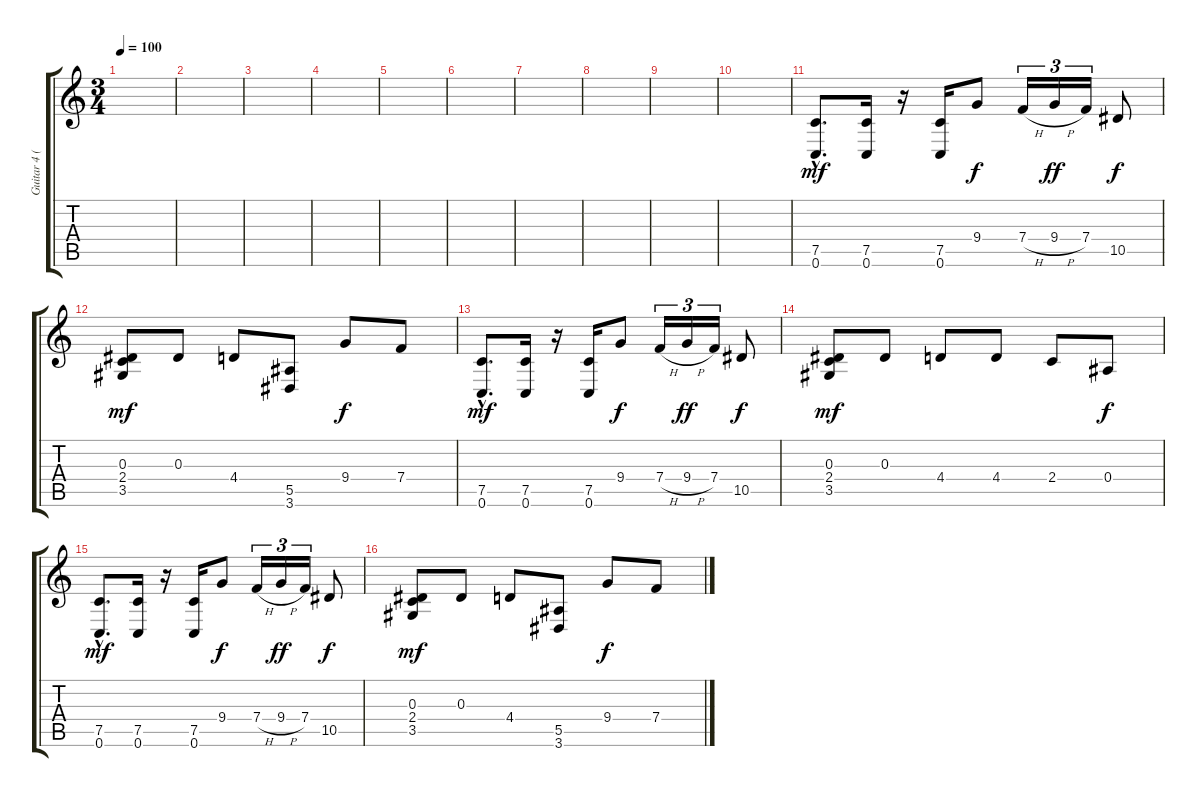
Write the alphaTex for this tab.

\track ("Guitar 4 (Rhytm)" "Guitar 4 (") {instrument distortionguitar}
\staff {score tabs}
\tuning (C4 G3 Eb3 Bb2 F2 C2) {hide}
\ts (3 4)
\tempo 100
\clef g2
\ks c
|
|
|
|
|
|
|
|
|
|
(7.5{hac} 0.6{hac}).8{d dy mf} (7.5 0.6).16 r.16 (7.5 0.6).16 9.4.8{dy f} 7.4{h}.16{tu (3 2)} 9.4{h}.16{tu (3 2) dy ff} 7.4.16{tu (3 2)} 10.5.8{dy f} |
(0.3 2.4 3.5).8{dy mf} 0.3.8 4.4.8 (5.5 3.6).8 9.4.8{dy f} 7.4.8 |
(7.5{hac} 0.6{hac}).8{d dy mf} (7.5 0.6).16 r.16 (7.5 0.6).16 9.4.8{dy f} 7.4{h}.16{tu (3 2)} 9.4{h}.16{tu (3 2) dy ff} 7.4.16{tu (3 2)} 10.5.8{dy f} |
(0.3 2.4 3.5).8{dy mf} 0.3.8 4.4.8 4.4.8 2.4.8 0.4.8{dy f} |
(7.5{hac} 0.6{hac}).8{d dy mf} (7.5 0.6).16 r.16 (7.5 0.6).16 9.4.8{dy f} 7.4{h}.16{tu (3 2)} 9.4{h}.16{tu (3 2) dy ff} 7.4.16{tu (3 2)} 10.5.8{dy f} |
(0.3 2.4 3.5).8{dy mf} 0.3.8 4.4.8 (5.5 3.6).8 9.4.8{dy f} 7.4.8
